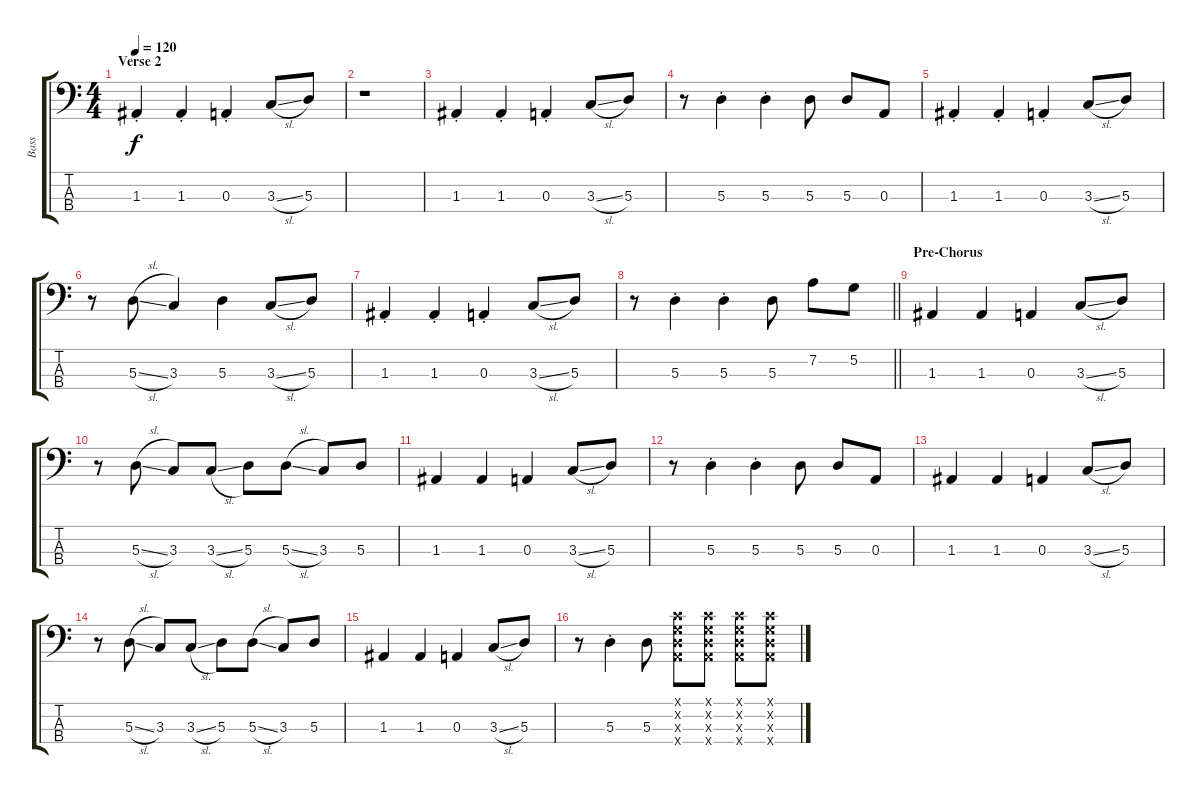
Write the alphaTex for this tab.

\track ("Bass" "Bass") {instrument electricbassfinger}
\staff {score tabs}
\tuning (G2 D2 A1 E1) {hide}
\ts (4 4)
\section ("" "Verse 2")
\tempo 120
\clef f4
\ks c
1.3{st}.4{dy f} 1.3{st}.4 0.3{st}.4 3.3{sl}.8 5.3.8 |
r.1 |
1.3{st}.4 1.3{st}.4 0.3{st}.4 3.3{sl}.8 5.3.8 |
r.8 5.3{st}.4 5.3{st}.4 5.3.8 5.3.8 0.3.8 |
1.3{st}.4 1.3{st}.4 0.3{st}.4 3.3{sl}.8 5.3.8 |
r.8 5.3{sl}.8 3.3.4 5.3.4 3.3{sl}.8 5.3.8 |
1.3{st}.4 1.3{st}.4 0.3{st}.4 3.3{sl}.8 5.3.8 |
\barLineRight lightlight
r.8 5.3{st}.4 5.3{st}.4 5.3.8 7.2.8 5.2.8 |
\section ("" "Pre-Chorus")
1.3.4 1.3.4 0.3.4 3.3{sl}.8 5.3.8 |
r.8 5.3{sl}.8 3.3.8 3.3{sl}.8 5.3.8 5.3{sl}.8 3.3.8 5.3.8 |
1.3.4 1.3.4 0.3.4 3.3{sl}.8 5.3.8 |
r.8 5.3{st}.4 5.3{st}.4 5.3.8 5.3.8 0.3.8 |
1.3.4 1.3.4 0.3.4 3.3{sl}.8 5.3.8 |
r.8 5.3{sl}.8 3.3.8 3.3{sl}.8 5.3.8 5.3{sl}.8 3.3.8 5.3.8 |
1.3.4 1.3.4 0.3.4 3.3{sl}.8 5.3.8 |
r.8 5.3{st}.4 5.3.8 (5.1{x} 5.2{x} 5.3{x} 5.4{x}).8 (5.1{x} 5.2{x} 5.3{x} 5.4{x}).8 (5.1{x} 5.2{x} 5.3{x} 5.4{x}).8 (5.1{x} 5.2{x} 5.3{x} 5.4{x}).8
